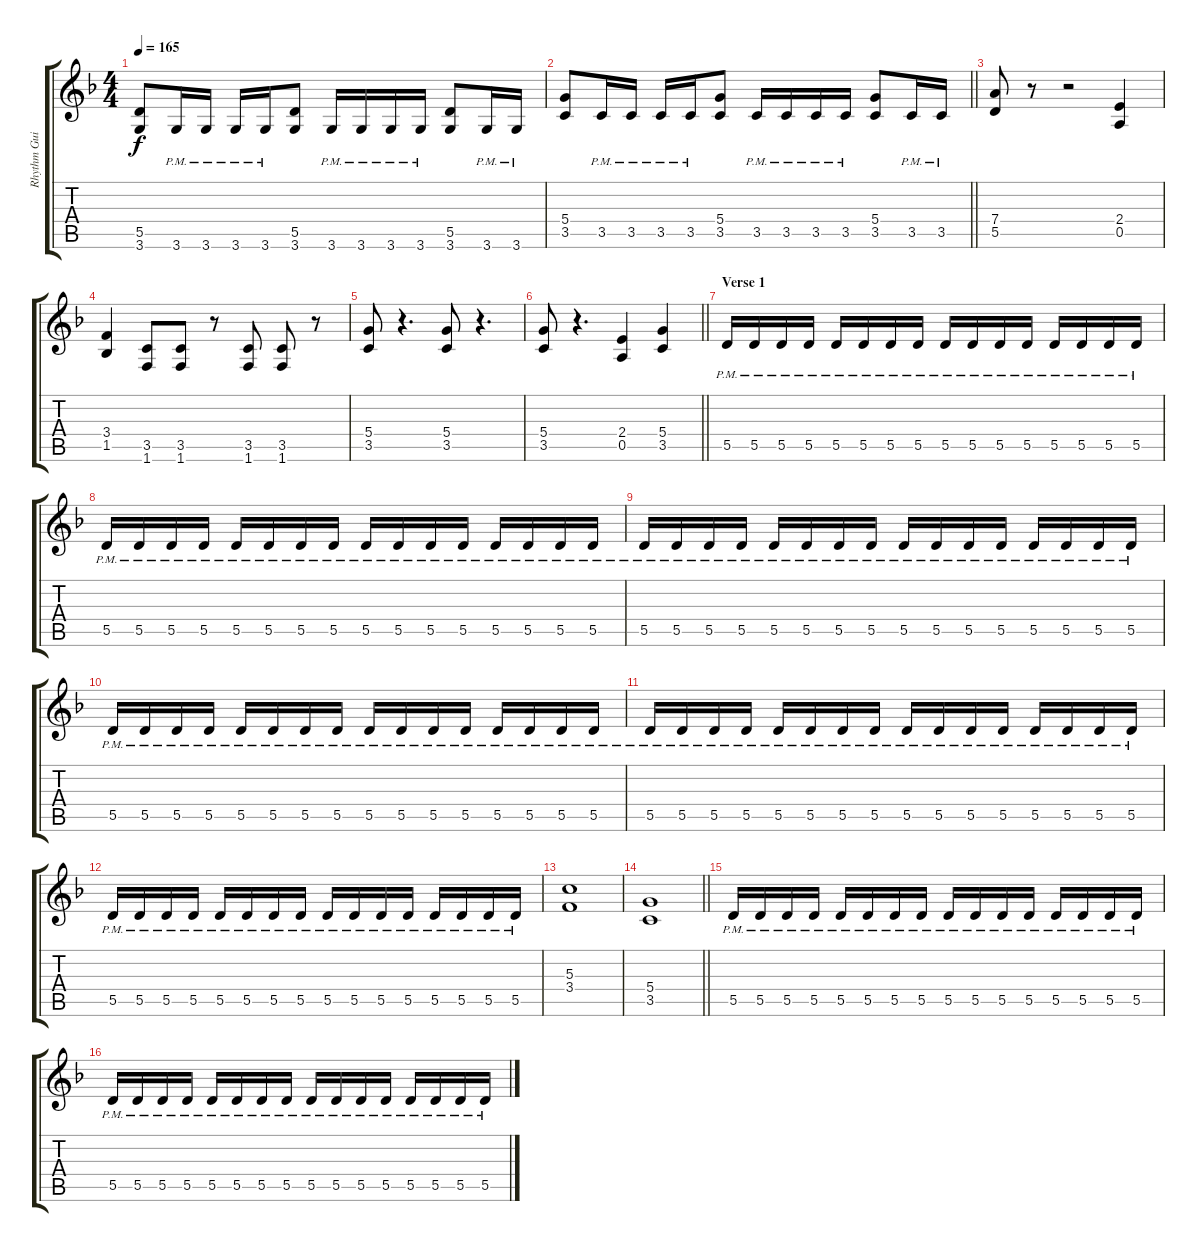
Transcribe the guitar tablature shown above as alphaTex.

\track ("Rhythm Guitar 2: Florian Ramsauer" "Rhythm Gui") {instrument distortionguitar}
\staff {score tabs}
\tuning (E4 B3 G3 D3 A2 E2) {hide}
\ts (4 4)
\tempo 165
\clef g2
\ks dminor
(5.5 3.6).8{dy f} 3.6{pm}.16 3.6{pm}.16 3.6{pm}.16 3.6{pm}.16 (5.5 3.6).8 3.6{pm}.16 3.6{pm}.16 3.6{pm}.16 3.6{pm}.16 (5.5 3.6).8 3.6{pm}.16 3.6{pm}.16 |
\barLineRight lightlight
(5.4 3.5).8 3.5{pm}.16 3.5{pm}.16 3.5{pm}.16 3.5{pm}.16 (5.4 3.5).8 3.5{pm}.16 3.5{pm}.16 3.5{pm}.16 3.5{pm}.16 (5.4 3.5).8 3.5{pm}.16 3.5{pm}.16 |
(7.4 5.5).8 r.8 r.2 (2.4 0.5).4 |
(3.4 1.5).4 (3.5 1.6).8 (3.5 1.6).8 r.8 (3.5 1.6).8 (3.5 1.6).8 r.8 |
(5.4 3.5).8 r.4{d} (5.4 3.5).8 r.4{d} |
\barLineRight lightlight
(5.4 3.5).8 r.4{d} (2.4 0.5).4 (5.4 3.5).4 |
\section ("" "Verse 1")
5.5{pm}.16 5.5{pm}.16 5.5{pm}.16 5.5{pm}.16 5.5{pm}.16 5.5{pm}.16 5.5{pm}.16 5.5{pm}.16 5.5{pm}.16 5.5{pm}.16 5.5{pm}.16 5.5{pm}.16 5.5{pm}.16 5.5{pm}.16 5.5{pm}.16 5.5{pm}.16 |
5.5{pm}.16 5.5{pm}.16 5.5{pm}.16 5.5{pm}.16 5.5{pm}.16 5.5{pm}.16 5.5{pm}.16 5.5{pm}.16 5.5{pm}.16 5.5{pm}.16 5.5{pm}.16 5.5{pm}.16 5.5{pm}.16 5.5{pm}.16 5.5{pm}.16 5.5{pm}.16 |
5.5{pm}.16 5.5{pm}.16 5.5{pm}.16 5.5{pm}.16 5.5{pm}.16 5.5{pm}.16 5.5{pm}.16 5.5{pm}.16 5.5{pm}.16 5.5{pm}.16 5.5{pm}.16 5.5{pm}.16 5.5{pm}.16 5.5{pm}.16 5.5{pm}.16 5.5{pm}.16 |
5.5{pm}.16 5.5{pm}.16 5.5{pm}.16 5.5{pm}.16 5.5{pm}.16 5.5{pm}.16 5.5{pm}.16 5.5{pm}.16 5.5{pm}.16 5.5{pm}.16 5.5{pm}.16 5.5{pm}.16 5.5{pm}.16 5.5{pm}.16 5.5{pm}.16 5.5{pm}.16 |
5.5{pm}.16 5.5{pm}.16 5.5{pm}.16 5.5{pm}.16 5.5{pm}.16 5.5{pm}.16 5.5{pm}.16 5.5{pm}.16 5.5{pm}.16 5.5{pm}.16 5.5{pm}.16 5.5{pm}.16 5.5{pm}.16 5.5{pm}.16 5.5{pm}.16 5.5{pm}.16 |
5.5{pm}.16 5.5{pm}.16 5.5{pm}.16 5.5{pm}.16 5.5{pm}.16 5.5{pm}.16 5.5{pm}.16 5.5{pm}.16 5.5{pm}.16 5.5{pm}.16 5.5{pm}.16 5.5{pm}.16 5.5{pm}.16 5.5{pm}.16 5.5{pm}.16 5.5{pm}.16 |
(5.3 3.4).1 |
\barLineRight lightlight
(5.4 3.5).1 |
5.5{pm}.16 5.5{pm}.16 5.5{pm}.16 5.5{pm}.16 5.5{pm}.16 5.5{pm}.16 5.5{pm}.16 5.5{pm}.16 5.5{pm}.16 5.5{pm}.16 5.5{pm}.16 5.5{pm}.16 5.5{pm}.16 5.5{pm}.16 5.5{pm}.16 5.5{pm}.16 |
5.5{pm}.16 5.5{pm}.16 5.5{pm}.16 5.5{pm}.16 5.5{pm}.16 5.5{pm}.16 5.5{pm}.16 5.5{pm}.16 5.5{pm}.16 5.5{pm}.16 5.5{pm}.16 5.5{pm}.16 5.5{pm}.16 5.5{pm}.16 5.5{pm}.16 5.5{pm}.16
